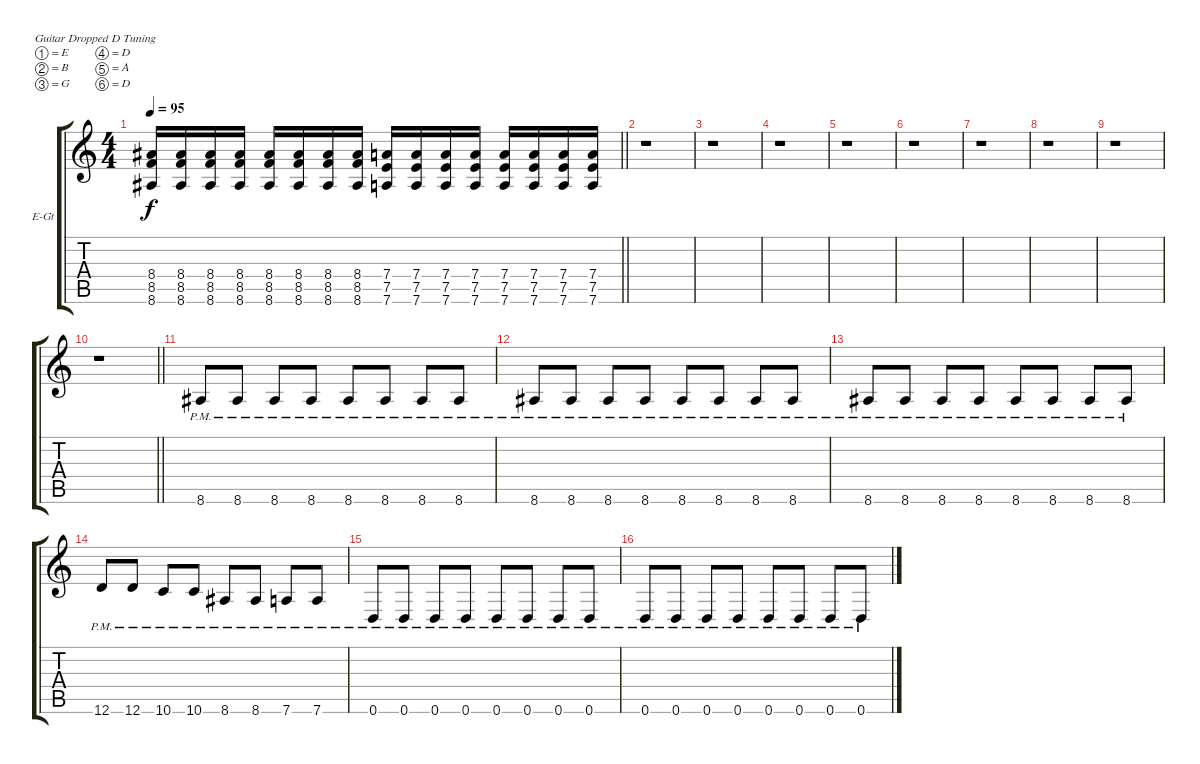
\bracketExtendMode groupsimilarinstruments
\firstSystemTrackNameOrientation horizontal
\otherSystemsTrackNameOrientation horizontal
\track ("Shawn" "E-Gt") {instrument electricguitarmuted}
\staff {score tabs}
\tuning (E4 B3 G3 D3 A2 D2)
\ts (4 4)
\tempo 95
\clef g2
\barLineRight lightlight
\ks c
(8.4 8.5 8.6).16{dy f} (8.4 8.5 8.6).16 (8.4 8.5 8.6).16 (8.4 8.5 8.6).16 (8.4 8.5 8.6).16 (8.4 8.5 8.6).16 (8.4 8.5 8.6).16 (8.4 8.5 8.6).16 (7.4 7.5 7.6).16 (7.4 7.5 7.6).16 (7.4 7.5 7.6).16 (7.4 7.5 7.6).16 (7.4 7.5 7.6).16 (7.4 7.5 7.6).16 (7.4 7.5 7.6).16 (7.4 7.5 7.6).16 |
r.1 |
r.1 |
r.1 |
r.1 |
r.1 |
r.1 |
r.1 |
r.1 |
\barLineRight lightlight
r.1 |
8.6{pm}.8 8.6{pm}.8 8.6{pm}.8 8.6{pm}.8 8.6{pm}.8 8.6{pm}.8 8.6{pm}.8 8.6{pm}.8 |
8.6{pm}.8 8.6{pm}.8 8.6{pm}.8 8.6{pm}.8 8.6{pm}.8 8.6{pm}.8 8.6{pm}.8 8.6{pm}.8 |
8.6{pm}.8 8.6{pm}.8 8.6{pm}.8 8.6{pm}.8 8.6{pm}.8 8.6{pm}.8 8.6{pm}.8 8.6{pm}.8 |
12.6{pm}.8 12.6{pm}.8 10.6{pm}.8 10.6{pm}.8 8.6{pm}.8 8.6{pm}.8 7.6{pm}.8 7.6{pm}.8 |
0.6{pm}.8 0.6{pm}.8 0.6{pm}.8 0.6{pm}.8 0.6{pm}.8 0.6{pm}.8 0.6{pm}.8 0.6{pm}.8 |
0.6{pm}.8 0.6{pm}.8 0.6{pm}.8 0.6{pm}.8 0.6{pm}.8 0.6{pm}.8 0.6{pm}.8 0.6{pm}.8
